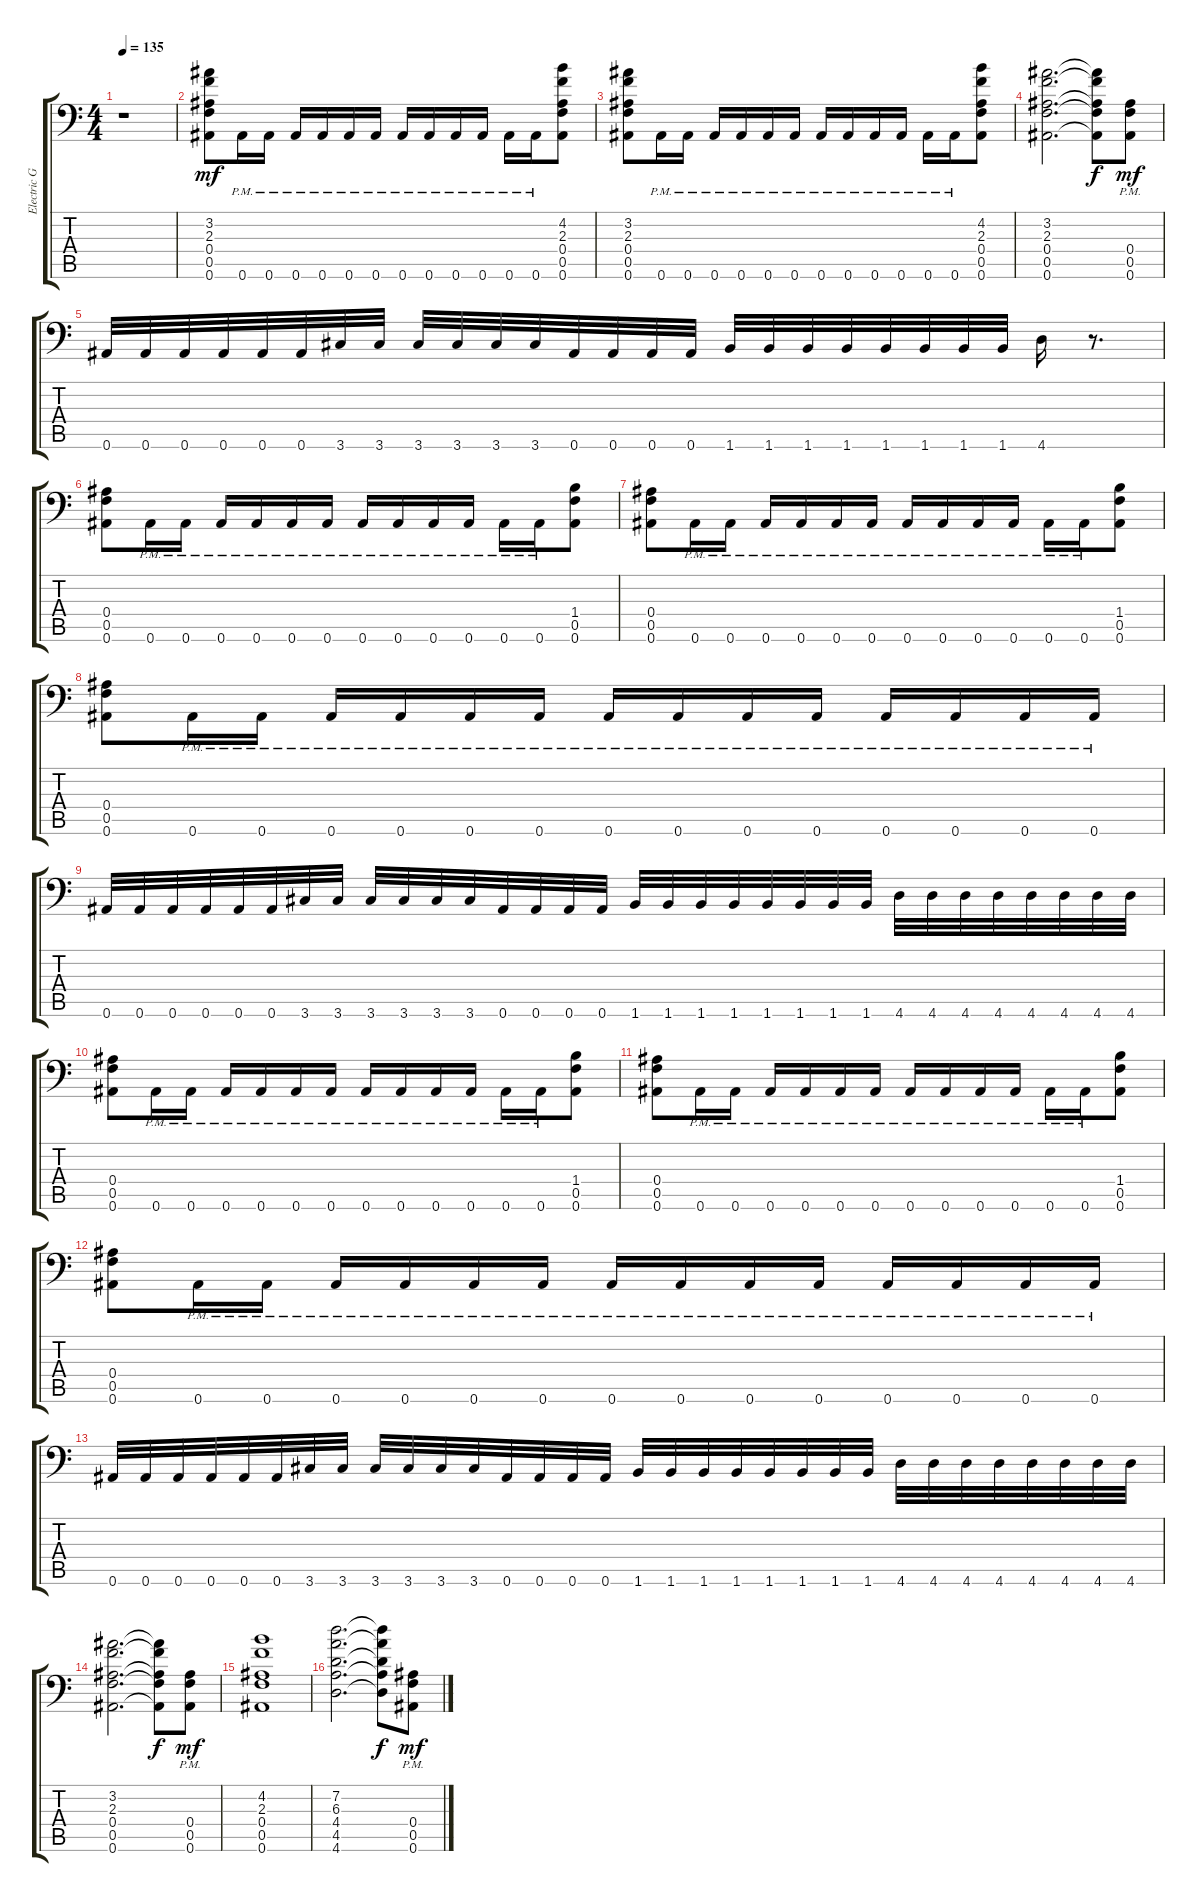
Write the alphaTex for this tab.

\track ("Electric Guitar" "Electric G") {instrument distortionguitar}
\staff {score tabs}
\tuning (C4 G3 Eb3 Bb2 F2 Bb1) {hide}
\ts (4 4)
\tempo 135
\clef f4
\ks c
r.1{dy mf instrument distortionguitar} |
(3.2 2.3 0.4 0.5 0.6).8 0.6{pm}.16 0.6{pm}.16 0.6{pm}.16 0.6{pm}.16 0.6{pm}.16 0.6{pm}.16 0.6{pm}.16 0.6{pm}.16 0.6{pm}.16 0.6{pm}.16 0.6{pm}.16 0.6{pm}.16 (4.2 2.3 0.4 0.5 0.6).8 |
(3.2 2.3 0.4 0.5 0.6).8 0.6{pm}.16 0.6{pm}.16 0.6{pm}.16 0.6{pm}.16 0.6{pm}.16 0.6{pm}.16 0.6{pm}.16 0.6{pm}.16 0.6{pm}.16 0.6{pm}.16 0.6{pm}.16 0.6{pm}.16 (4.2 2.3 0.4 0.5 0.6).8 |
(3.2 2.3 0.4 0.5 0.6).2{d} (3.2{t} 2.3{t} 0.4{t} 0.5{t} 0.6{t}).8{dy f} (0.4{pm} 0.5{pm} 0.6{pm}).8{dy mf} |
0.6.32 0.6.32 0.6.32 0.6.32 0.6.32 0.6.32 3.6.32 3.6.32 3.6.32 3.6.32 3.6.32 3.6.32 0.6.32 0.6.32 0.6.32 0.6.32 1.6.32 1.6.32 1.6.32 1.6.32 1.6.32 1.6.32 1.6.32 1.6.32 4.6.16 r.8{d} |
(0.4 0.5 0.6).8 0.6{pm}.16 0.6{pm}.16 0.6{pm}.16 0.6{pm}.16 0.6{pm}.16 0.6{pm}.16 0.6{pm}.16 0.6{pm}.16 0.6{pm}.16 0.6{pm}.16 0.6{pm}.16 0.6{pm}.16 (1.4 0.5 0.6).8 |
(0.4 0.5 0.6).8 0.6{pm}.16 0.6{pm}.16 0.6{pm}.16 0.6{pm}.16 0.6{pm}.16 0.6{pm}.16 0.6{pm}.16 0.6{pm}.16 0.6{pm}.16 0.6{pm}.16 0.6{pm}.16 0.6{pm}.16 (1.4 0.5 0.6).8 |
(0.4 0.5 0.6).8 0.6{pm}.16 0.6{pm}.16 0.6{pm}.16 0.6{pm}.16 0.6{pm}.16 0.6{pm}.16 0.6{pm}.16 0.6{pm}.16 0.6{pm}.16 0.6{pm}.16 0.6{pm}.16 0.6{pm}.16 0.6{pm}.16 0.6{pm}.16 |
0.6.32 0.6.32 0.6.32 0.6.32 0.6.32 0.6.32 3.6.32 3.6.32 3.6.32 3.6.32 3.6.32 3.6.32 0.6.32 0.6.32 0.6.32 0.6.32 1.6.32 1.6.32 1.6.32 1.6.32 1.6.32 1.6.32 1.6.32 1.6.32 4.6.32 4.6.32 4.6.32 4.6.32 4.6.32 4.6.32 4.6.32 4.6.32 |
(0.4 0.5 0.6).8 0.6{pm}.16 0.6{pm}.16 0.6{pm}.16 0.6{pm}.16 0.6{pm}.16 0.6{pm}.16 0.6{pm}.16 0.6{pm}.16 0.6{pm}.16 0.6{pm}.16 0.6{pm}.16 0.6{pm}.16 (1.4 0.5 0.6).8 |
(0.4 0.5 0.6).8 0.6{pm}.16 0.6{pm}.16 0.6{pm}.16 0.6{pm}.16 0.6{pm}.16 0.6{pm}.16 0.6{pm}.16 0.6{pm}.16 0.6{pm}.16 0.6{pm}.16 0.6{pm}.16 0.6{pm}.16 (1.4 0.5 0.6).8 |
(0.4 0.5 0.6).8 0.6{pm}.16 0.6{pm}.16 0.6{pm}.16 0.6{pm}.16 0.6{pm}.16 0.6{pm}.16 0.6{pm}.16 0.6{pm}.16 0.6{pm}.16 0.6{pm}.16 0.6{pm}.16 0.6{pm}.16 0.6{pm}.16 0.6{pm}.16 |
0.6.32 0.6.32 0.6.32 0.6.32 0.6.32 0.6.32 3.6.32 3.6.32 3.6.32 3.6.32 3.6.32 3.6.32 0.6.32 0.6.32 0.6.32 0.6.32 1.6.32 1.6.32 1.6.32 1.6.32 1.6.32 1.6.32 1.6.32 1.6.32 4.6.32 4.6.32 4.6.32 4.6.32 4.6.32 4.6.32 4.6.32 4.6.32 |
(3.2 2.3 0.4 0.5 0.6).2{d} (3.2{t} 2.3{t} 0.4{t} 0.5{t} 0.6{t}).8{dy f} (0.4{pm} 0.5{pm} 0.6{pm}).8{dy mf} |
(4.2 2.3 0.4 0.5 0.6).1 |
(7.2 6.3 4.4 4.5 4.6).2{d} (7.2{t} 6.3{t} 4.4{t} 4.5{t} 4.6{t}).8{dy f} (0.4{pm} 0.5{pm} 0.6{pm}).8{dy mf}
